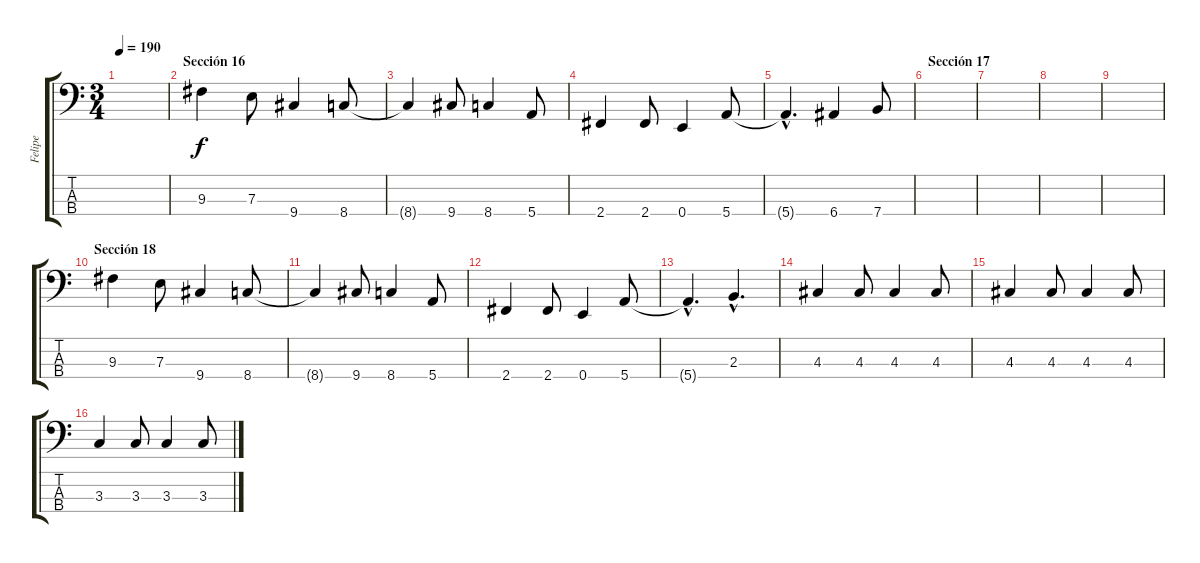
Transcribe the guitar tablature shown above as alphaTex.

\track ("Felipe" "Felipe") {instrument electricbassfinger}
\staff {score tabs}
\tuning (G2 D2 A1 E1) {hide}
\ts (3 4)
\tempo 190
\clef f4
\ks c
|
\section ("" "Sección 16")
9.3.4 7.3.8 9.4.4 8.4.8 |
8.4{t}.4 9.4.8 8.4.4 5.4.8 |
2.4.4 2.4.8 0.4.4 5.4.8 |
5.4{hac t}.4{d} 6.4.4 7.4.8 |
\section ("" "Sección 17")
|
|
|
|
\section ("" "Sección 18")
9.3.4 7.3.8 9.4.4 8.4.8 |
8.4{t}.4 9.4.8 8.4.4 5.4.8 |
2.4.4 2.4.8 0.4.4 5.4.8 |
5.4{hac t}.4{d} 2.3{hac}.4{d} |
\section ("" "")
4.3.4 4.3.8 4.3.4 4.3.8 |
4.3.4 4.3.8 4.3.4 4.3.8 |
3.3.4 3.3.8 3.3.4 3.3.8
